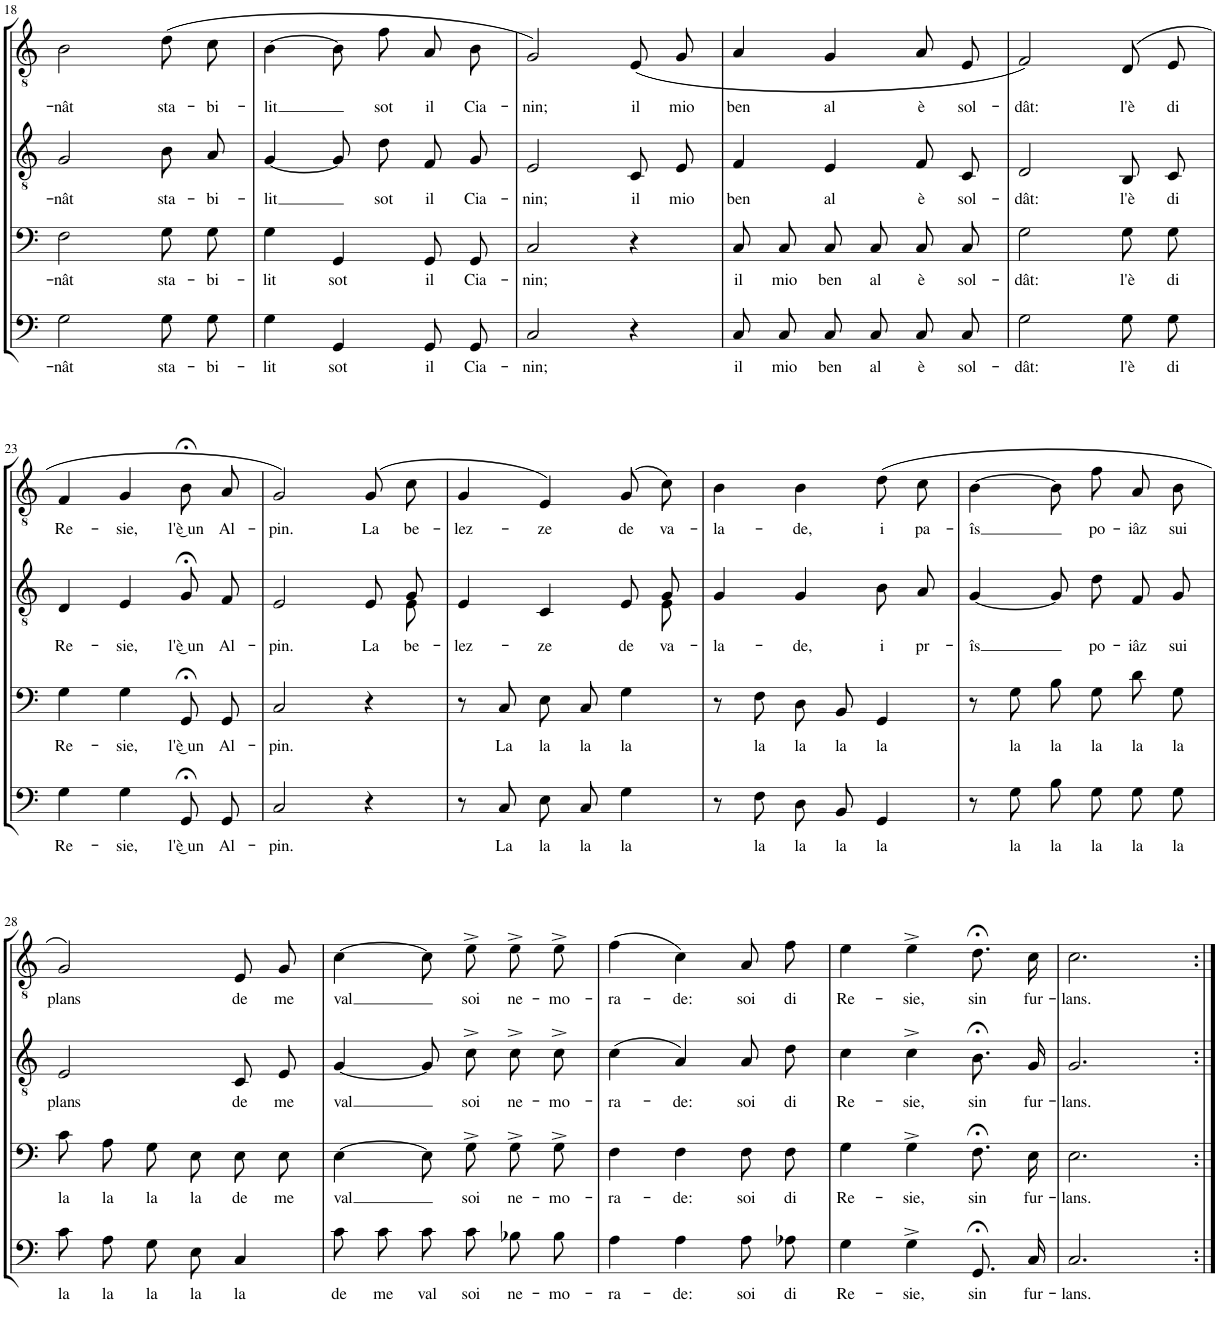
**kern	**text	**kern	**text	**kern	**text	**kern	**text
*part4	*part4	*part3	*part3	*part2	*part2	*part1	*part1
*staff4	*staff4	*staff3	*staff3	*staff2	*staff2	*staff1	*staff1
*I"B.	*	*I"Br.	*	*I"T.2	*	*I"T.1	*
!!LO:PB:g=z
*clefF4	*	*clefF4	*	*clefGv2	*	*clefGv2	*
*k[]	*	*k[]	*	*k[]	*	*k[]	*
*M3/4	*	*M3/4	*	*M3/4	*	*M3/4	*
=18	=18	=18	=18	=18	=18	=18	=18
!	!LO:LY:b	!	!LO:LY:b	!	!LO:LY:b	!	!LO:LY:b
2G\	-nât	2F\	-nât	2G/	-nât	2B\	-nât
!	!LO:LY:b	!	!LO:LY:b	!	!LO:LY:b	!	!LO:LY:b
8G\L	sta-	8G\L	sta-	8B/L	sta-	(8d\L	sta-
!	!LO:LY:b	!	!LO:LY:b	!	!LO:LY:b	!	!LO:LY:b
8G\J	-bi-	8G\J	-bi-	8A/J	-bi-	8c\J	-bi-
=19	=19	=19	=19	=19	=19	=19	=19
!	!LO:LY:b	!	!LO:LY:b	!	!LO:LY:b	!	!LO:LY:b
4G\	-lit	4G\	-lit	[4G/	-lit	[4B\	-lit
!	!LO:LY:b	!	!LO:LY:b	!	!	!	!
4GG/	sot	4GG/	sot	8G\L]	.	8B\L]	.
!	!	!	!	!	!LO:LY:b	!	!LO:LY:b
.	.	.	.	8d\J	sot	8f\J	sot
!	!LO:LY:b	!	!LO:LY:b	!	!LO:LY:b	!	!LO:LY:b
8GG/L	il	8GG/L	il	8F/L	il	8A/L	il
!	!LO:LY:b	!	!LO:LY:b	!	!LO:LY:b	!	!LO:LY:b
8GG/J	Cia-	8GG/J	Cia-	8G/J	Cia-	8B/J	Cia-
=20	=20	=20	=20	=20	=20	=20	=20
!	!LO:LY:b	!	!LO:LY:b	!	!LO:LY:b	!	!LO:LY:b
2C/	-nin;	2C/	-nin;	2E/	-nin;	2G/)	-nin;
!	!	!	!	!	!LO:LY:b	!	!LO:LY:b
4r	.	4r	.	8C/L	il	(8E/L	il
!	!	!	!	!	!LO:LY:b	!	!LO:LY:b
.	.	.	.	8E/J	mio	8G/J	mio
=21	=21	=21	=21	=21	=21	=21	=21
!	!LO:LY:b	!	!LO:LY:b	!	!LO:LY:b	!	!LO:LY:b
8C/L	il	8C/L	il	4F/	ben	4A/	ben
!	!LO:LY:b	!	!LO:LY:b	!	!	!	!
8C/J	mio	8C/J	mio	.	.	.	.
!	!LO:LY:b	!	!LO:LY:b	!	!LO:LY:b	!	!LO:LY:b
8C/L	ben	8C/L	ben	4E/	al	4G/	al
!	!LO:LY:b	!	!LO:LY:b	!	!	!	!
8C/J	al	8C/J	al	.	.	.	.
!	!LO:LY:b	!	!LO:LY:b	!	!LO:LY:b	!	!LO:LY:b
8C/L	è	8C/L	è	8F/L	è	8A/L	è
!	!LO:LY:b	!	!LO:LY:b	!	!LO:LY:b	!	!LO:LY:b
8C/J	sol-	8C/J	sol-	8C/J	sol-	8E/J	sol-
=22	=22	=22	=22	=22	=22	=22	=22
!	!LO:LY:b	!	!LO:LY:b	!	!LO:LY:b	!	!LO:LY:b
2G\	-dât:	2G\	-dât:	2D/	-dât:	2F/)	-dât:
!	!LO:LY:b	!	!LO:LY:b	!	!LO:LY:b	!	!LO:LY:b
8G\L	l'è	8G\L	l'è	8BB/L	l'è	(8D/L	l'è
!	!LO:LY:b	!	!LO:LY:b	!	!LO:LY:b	!	!LO:LY:b
8G\J	di	8G\J	di	8C/J	di	8E/J	di
!!LO:LB:g=z
=23	=23	=23	=23	=23	=23	=23	=23
!	!LO:LY:b	!	!LO:LY:b	!	!LO:LY:b	!	!LO:LY:b
4G\	Re-	4G\	Re-	4D/	Re-	4F/	Re-
!	!LO:LY:b	!	!LO:LY:b	!	!LO:LY:b	!	!LO:LY:b
4G\	-sie,	4G\	-sie,	4E/	-sie,	4G/	-sie,
!	!LO:LY:b	!	!LO:LY:b	!	!LO:LY:b	!	!LO:LY:b
8GG;</L	l'è͜ un	8GG;</L	l'è͜ un	8G;</L	l'è͜ un	8B;</L	l'è͜ un
!	!LO:LY:b	!	!LO:LY:b	!	!LO:LY:b	!	!LO:LY:b
8GG/J	Al-	8GG/J	Al-	8F/J	Al-	8A/J	Al-
=24	=24	=24	=24	=24	=24	=24	=24
!	!LO:LY:b	!	!LO:LY:b	!	!LO:LY:b	!	!LO:LY:b
*	*	*	*	*^	*	*	*
2C/	-pin.	2C/	-pin.	2E/	8ryy	-pin.	2G/)	-pin.
!	!	!	!	!	!	!LO:LY:b	!	!LO:LY:b
*	*	*	*	*v	*v	*	*	*
4r	.	4r	.	8E/L	La	(8G/L	La
!	!	!	!	!	!LO:LY:b	!	!LO:LY:b
*	*	*	*	*^	*	*	*
.	.	.	.	8G/J	8E\	be-	8c/J	be-
=25	=25	=25	=25	=25	=25	=25	=25	=25
!	!	!	!	!	!	!LO:LY:b	!	!LO:LY:b
8r	.	8r	.	4E/	8ryy	-lez-	4G/	-lez-
!	!LO:LY:b	!	!LO:LY:b	!	!	!	!	!
*	*	*	*	*v	*v	*	*	*
8C/	La	8C/	La	.	.	.	.
!	!LO:LY:b	!	!LO:LY:b	!	!LO:LY:b	!	!LO:LY:b
8E\L	la	8E\L	la	4C/	-ze	4E/)	-ze
!	!LO:LY:b	!	!LO:LY:b	!	!	!	!
8C\J	la	8C\J	la	.	.	.	.
!	!LO:LY:b	!	!LO:LY:b	!	!LO:LY:b	!	!LO:LY:b
4G\	la	4G\	la	8E/L	de	(8G/L	de
!	!	!	!	!	!LO:LY:b	!	!LO:LY:b
*	*	*	*	*^	*	*	*
.	.	.	.	8G/J	8E\	va-	8c/J)	va-
=26	=26	=26	=26	=26	=26	=26	=26	=26
!	!	!	!	!	!	!LO:LY:b	!	!LO:LY:b
*	*	*	*	*v	*v	*	*	*
8r	.	8r	.	4G/	-la-	4B\	-la-
!	!LO:LY:b	!	!LO:LY:b	!	!	!	!
8F\	la	8F\	la	.	.	.	.
!	!LO:LY:b	!	!LO:LY:b	!	!LO:LY:b	!	!LO:LY:b
8D/L	la	8D/L	la	4G/	-de,	4B\	-de,
!	!LO:LY:b	!	!LO:LY:b	!	!	!	!
8BB/J	la	8BB/J	la	.	.	.	.
!	!LO:LY:b	!	!LO:LY:b	!	!LO:LY:b	!	!LO:LY:b
4GG/	la	4GG/	la	8B/L	i	(8d\L	i
!	!	!	!	!	!LO:LY:b	!	!LO:LY:b
.	.	.	.	8A/J	pr-	8c\J	pa-
=27	=27	=27	=27	=27	=27	=27	=27
!	!	!	!	!	!LO:LY:b	!	!LO:LY:b
8r	.	8r	.	[4G/	-îs	[4B\	-îs
!	!LO:LY:b	!	!LO:LY:b	!	!	!	!
8G\	la	8G\	la	.	.	.	.
!	!LO:LY:b	!	!LO:LY:b	!	!	!	!
8B\L	la	8B\L	la	8G\L]	.	8B\L]	.
!	!LO:LY:b	!	!LO:LY:b	!	!LO:LY:b	!	!LO:LY:b
8G\J	la	8G\J	la	8d\J	po-	8f\J	po-
!	!LO:LY:b	!	!LO:LY:b	!	!LO:LY:b	!	!LO:LY:b
8G\L	la	8d\L	la	8F/L	-iâz	8A/L	-iâz
!	!LO:LY:b	!	!LO:LY:b	!	!LO:LY:b	!	!LO:LY:b
8G\J	la	8G\J	la	8G/J	sui	8B/J	sui
!!LO:LB:g=z
=28	=28	=28	=28	=28	=28	=28	=28
!	!LO:LY:b	!	!LO:LY:b	!	!LO:LY:b	!	!LO:LY:b
8c\L	la	8c\L	la	2E/	plans	2G/)	plans
!	!LO:LY:b	!	!LO:LY:b	!	!	!	!
8A\J	la	8A\J	la	.	.	.	.
!	!LO:LY:b	!	!LO:LY:b	!	!	!	!
8G\L	la	8G\L	la	.	.	.	.
!	!LO:LY:b	!	!LO:LY:b	!	!	!	!
8E\J	la	8E\J	la	.	.	.	.
!	!LO:LY:b	!	!LO:LY:b	!	!LO:LY:b	!	!LO:LY:b
4C/	la	8E\L	de	8C/L	de	8E/L	de
!	!	!	!LO:LY:b	!	!LO:LY:b	!	!LO:LY:b
.	.	8E\J	me	8E/J	me	8G/J	me
=29	=29	=29	=29	=29	=29	=29	=29
!	!LO:LY:b	!	!LO:LY:b	!	!LO:LY:b	!	!LO:LY:b
8c\L	de	[4E\	val	[4G/	val	[4c\	val
!	!LO:LY:b	!	!	!	!	!	!
8c\J	me	.	.	.	.	.	.
!	!LO:LY:b	!	!	!	!	!	!
8c\L	val	8E\L]	.	8G/L]	.	8c\L]	.
!	!LO:LY:b	!	!LO:LY:b	!	!LO:LY:b	!	!LO:LY:b
8c\J	soi	8G^\J	soi	8c^/J	soi	8e^\J	soi
!	!LO:LY:b	!	!LO:LY:b	!	!LO:LY:b	!	!LO:LY:b
8B-X\L	ne-	8G^\L	ne-	8c^\L	ne-	8e^\L	ne-
!	!LO:LY:b	!	!LO:LY:b	!	!LO:LY:b	!	!LO:LY:b
8B-\J	-mo-	8G^\J	-mo-	8c^\J	-mo-	8e^\J	-mo-
=30	=30	=30	=30	=30	=30	=30	=30
!	!LO:LY:b	!	!LO:LY:b	!	!LO:LY:b	!	!LO:LY:b
4A\	-ra-	4F\	-ra-	(4c\	-ra-	(4f\	-ra-
!	!LO:LY:b	!	!LO:LY:b	!	!LO:LY:b	!	!LO:LY:b
4A\	-de:	4F\	-de:	4A/)	-de:	4c\)	-de:
!	!LO:LY:b	!	!LO:LY:b	!	!LO:LY:b	!	!LO:LY:b
8A\L	soi	8F\L	soi	8A\L	soi	8A\L	soi
!	!LO:LY:b	!	!LO:LY:b	!	!LO:LY:b	!	!LO:LY:b
8A-X\J	di	8F\J	di	8d\J	di	8f\J	di
=31	=31	=31	=31	=31	=31	=31	=31
!	!LO:LY:b	!	!LO:LY:b	!	!LO:LY:b	!	!LO:LY:b
4G\	Re-	4G\	Re-	4c\	Re-	4e\	Re-
!	!LO:LY:b	!	!LO:LY:b	!	!LO:LY:b	!	!LO:LY:b
4G^\	-sie,	4G^\	-sie,	4c^\	-sie,	4e^\	-sie,
!	!LO:LY:b	!	!LO:LY:b	!	!LO:LY:b	!	!LO:LY:b
8.GG;</L	sin	8.F;<\L	sin	8.B;</L	sin	8.d;<\L	sin
!	!LO:LY:b	!	!LO:LY:b	!	!LO:LY:b	!	!LO:LY:b
16C/Jk	fur-	16E\Jk	fur-	16G/Jk	fur-	16c\Jk	fur-
=32	=32	=32	=32	=32	=32	=32	=32
!	!LO:LY:b	!	!LO:LY:b	!	!LO:LY:b	!	!LO:LY:b
2.C/	-lans.	2.E\	-lans.	2.G/	-lans.	2.c\	-lans.
=:|!	=:|!	=:|!	=:|!	=:|!	=:|!	=:|!	=:|!
*-	*-	*-	*-	*-	*-	*-	*-
